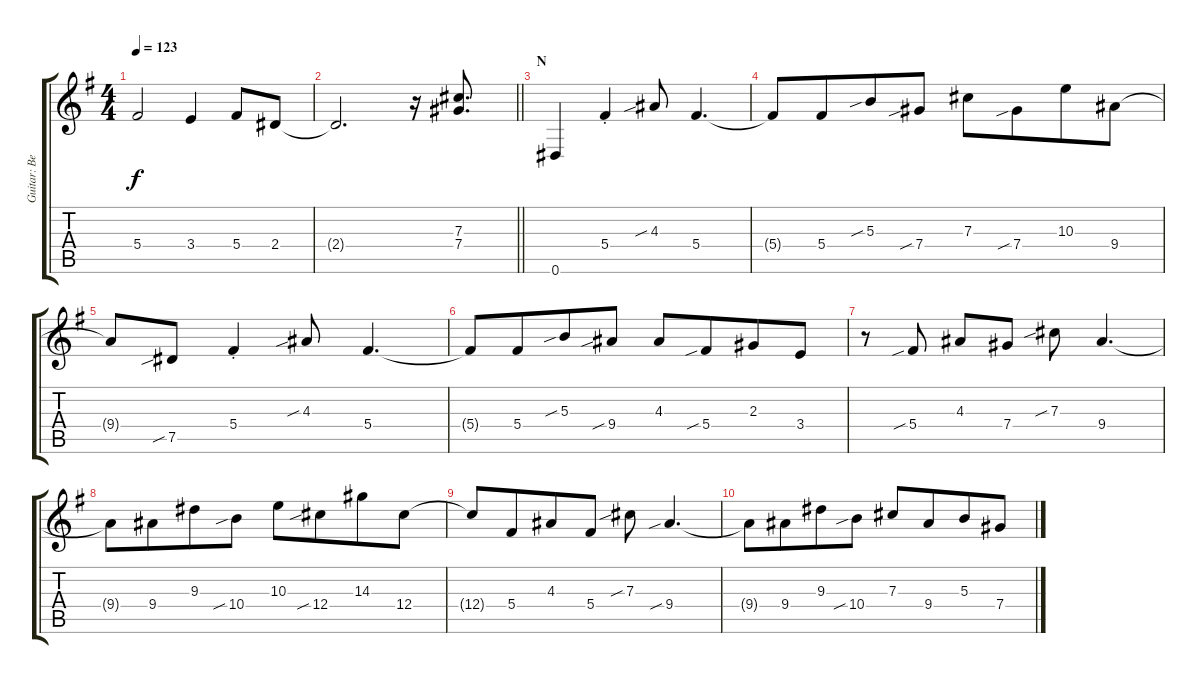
\track ("Guitar: Ben" "Guitar: Be") {instrument distortionguitar}
\staff {score tabs}
\tuning (Eb4 Bb3 Gb3 Db3 Ab2 Eb2) {hide}
\ts (4 4)
\tempo 123
\clef g2
\ks g
5.4.2{dy f} 3.4.4 5.4.8 2.4.8 |
\barLineRight lightlight
2.4{t}.2{d} r.16 (7.3 7.4).8{d} |
\section ("" "N")
0.6.4 5.4{st}.4 4.3{sib}.8 5.4.4{d} |
5.4{t}.8 5.4.8{beam merge} 5.3{sib}.8 7.4{sib}.8 7.3.8 7.4{sib}.8{beam merge} 10.3.8 9.4.8 |
9.4{t}.8 7.5{sib}.8 5.4{st}.4 4.3{sib}.8 5.4.4{d} |
5.4{t}.8 5.4.8{beam merge} 5.3{sib}.8 9.4{sib}.8 4.3.8 5.4{sib}.8{beam merge} 2.3.8 3.4.8 |
r.8 5.4{sib}.8 4.3.8 7.4.8 7.3{sib}.8 9.4.4{d} |
9.4{t}.8 9.4.8{beam merge} 9.3.8 10.4{sib}.8 10.3.8 12.4{sib}.8{beam merge} 14.3.8 12.4.8 |
12.4{t}.8 5.4.8{beam merge} 4.3.8 5.4.8 7.3{sib}.8 9.4{sib}.4{d} |
9.4{t}.8 9.4.8{beam merge} 9.3.8 10.4{sib}.8 7.3.8 9.4.8{beam merge} 5.3.8 7.4.8
